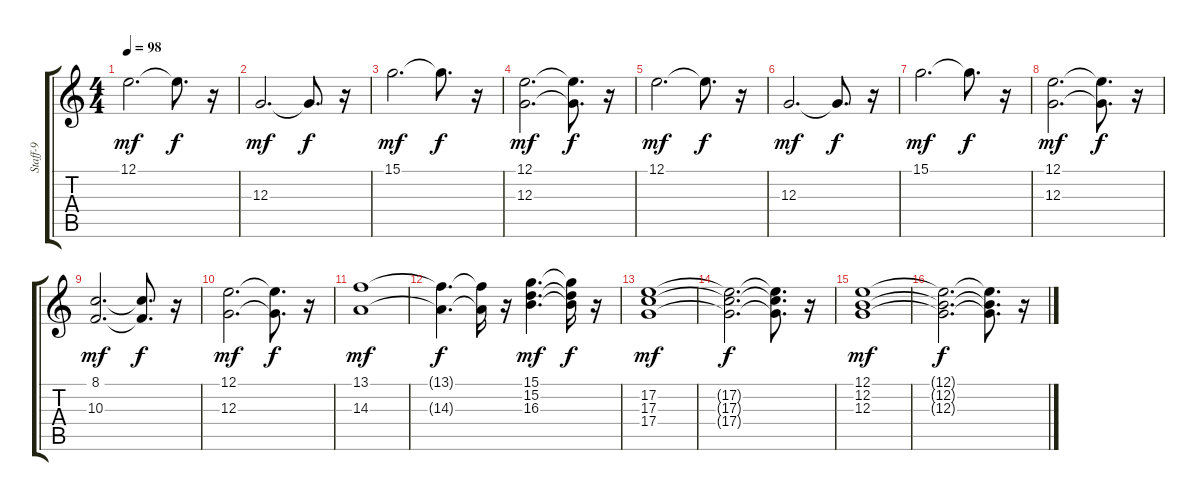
\track ("Staff-9" "Staff-9") {instrument electricpiano1}
\staff {score tabs}
\tuning (E4 B3 G3 D3 A2 E2) {hide}
\ts (4 4)
\tempo 98
\clef g2
\ks c
12.1.2{d dy mf volume 1} 12.1{t}.8{d dy f} r.16 |
12.3.2{d dy mf volume 1} 12.3{t}.8{d dy f} r.16 |
15.1.2{d dy mf volume 1} 15.1{t}.8{d dy f} r.16 |
(12.1 12.3).2{d dy mf volume 1} (12.1{t} 12.3{t}).8{d dy f} r.16 |
12.1.2{d dy mf volume 1} 12.1{t}.8{d dy f} r.16 |
12.3.2{d dy mf volume 1} 12.3{t}.8{d dy f} r.16 |
15.1.2{d dy mf volume 1} 15.1{t}.8{d dy f} r.16 |
(12.1 12.3).2{d dy mf volume 1} (12.1{t} 12.3{t}).8{d dy f} r.16 |
(8.1 10.3).2{d dy mf volume 1} (8.1{t} 10.3{t}).8{d dy f} r.16 |
(12.1 12.3).2{d dy mf volume 1} (12.1{t} 12.3{t}).8{d dy f} r.16 |
(13.1 14.3).1{dy mf volume 1} |
(13.1{t} 14.3{t}).4{d dy f} (13.1{t} 14.3{t}).16 r.16 (15.1 15.2 16.3).4{d dy mf volume 1} (15.1{t} 15.2{t} 16.3{t}).16{dy f} r.16 |
(17.2 17.3 17.4).1{dy mf volume 1} |
(17.2{t} 17.3{t} 17.4{t}).2{d dy f} (17.2{t} 17.3{t} 17.4{t}).8{d} r.16 |
(12.1 12.2 12.3).1{dy mf volume 1} |
(12.1{t} 12.2{t} 12.3{t}).2{d dy f} (12.1{t} 12.2{t} 12.3{t}).8{d} r.16
